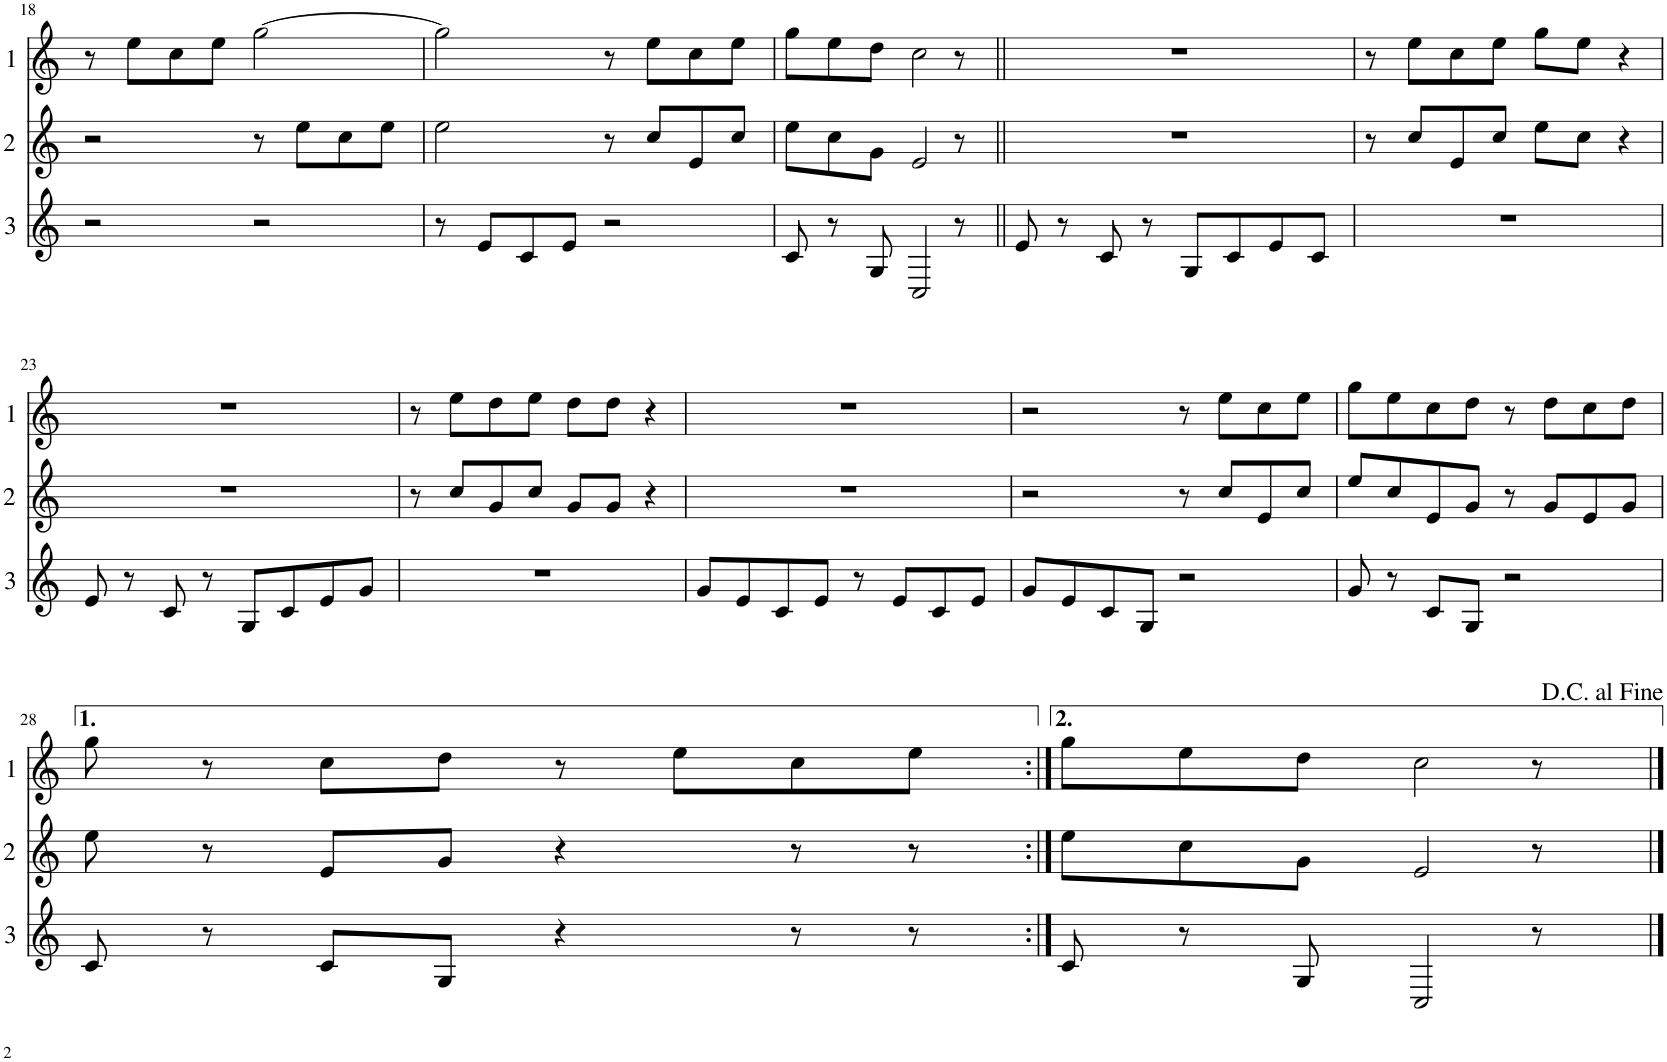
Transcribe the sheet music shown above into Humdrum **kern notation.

**kern	**kern	**kern
*part3	*part2	*part1
*staff3	*staff2	*staff1
*I"Cor 3	*I"Cor 2	*I"Cor 1
!!LO:PB:g=z
*clefG2	*clefG2	*clefG2
*Trd4c7	*Trd4c7	*Trd4c7
*k[]	*k[]	*k[]
*M4/4	*M4/4	*M4/4
=18	=18	=18
2r	2r	8r
.	.	8ee\L
.	.	8cc\
.	.	8ee\J
2r	8r	[2gg\
.	8ee\L	.
.	8cc\	.
.	8ee\J	.
=19	=19	=19
8r	2ee\	2gg\]
8e/L	.	.
8c/	.	.
8e/J	.	.
2r	8r	8r
.	8cc/L	8ee\L
.	8e/	8cc\
.	8cc/J	8ee\J
=20	=20	=20
8c/	8ee\L	8gg\L
8r	8cc\	8ee\
8G/	8g\J	8dd\J
2C/	2e/	2cc\
8r	8r	8r
=21||	=21||	=21||
8e/	1r	1r
8r	.	.
8c/	.	.
8r	.	.
8G/L	.	.
8c/	.	.
8e/	.	.
8c/J	.	.
=22	=22	=22
1r	8r	8r
.	8cc/L	8ee\L
.	8e/	8cc\
.	8cc/J	8ee\J
.	8ee\L	8gg\L
.	8cc\J	8ee\J
.	4r	4r
!!LO:LB:g=z
=23	=23	=23
8e/	1r	1r
8r	.	.
8c/	.	.
8r	.	.
8G/L	.	.
8c/	.	.
8e/	.	.
8g/J	.	.
=24	=24	=24
1r	8r	8r
.	8cc/L	8ee\L
.	8g/	8dd\
.	8cc/J	8ee\J
.	8g/L	8dd\L
.	8g/J	8dd\J
.	4r	4r
=25	=25	=25
8g/L	1r	1r
8e/	.	.
8c/	.	.
8e/J	.	.
8r	.	.
8e/L	.	.
8c/	.	.
8e/J	.	.
=26	=26	=26
8g/L	2r	2r
8e/	.	.
8c/	.	.
8G/J	.	.
2r	8r	8r
.	8cc/L	8ee\L
.	8e/	8cc\
.	8cc/J	8ee\J
=27	=27	=27
8g/	8ee/L	8gg\L
8r	8cc/	8ee\
8c/L	8e/	8cc\
8G/J	8g/J	8dd\J
2r	8r	8r
.	8g/L	8dd\L
.	8e/	8cc\
.	8g/J	8dd\J
!!LO:LB:g=z
=28	=28	=28
8c/	8ee\	8gg\
8r	8r	8r
8c/L	8e/L	8cc\L
8G/J	8g/J	8dd\J
4r	4r	8r
.	.	8ee\L
8r	8r	8cc\
8r	8r	8ee\J
=29:|!	=29:|!	=29:|!
8c/	8ee\L	8gg\L
8r	8cc\	8ee\
8G/	8g\J	8dd\J
2C/	2e/	2cc\
8r	8r	8r
==	==	==
*-	*-	*-
